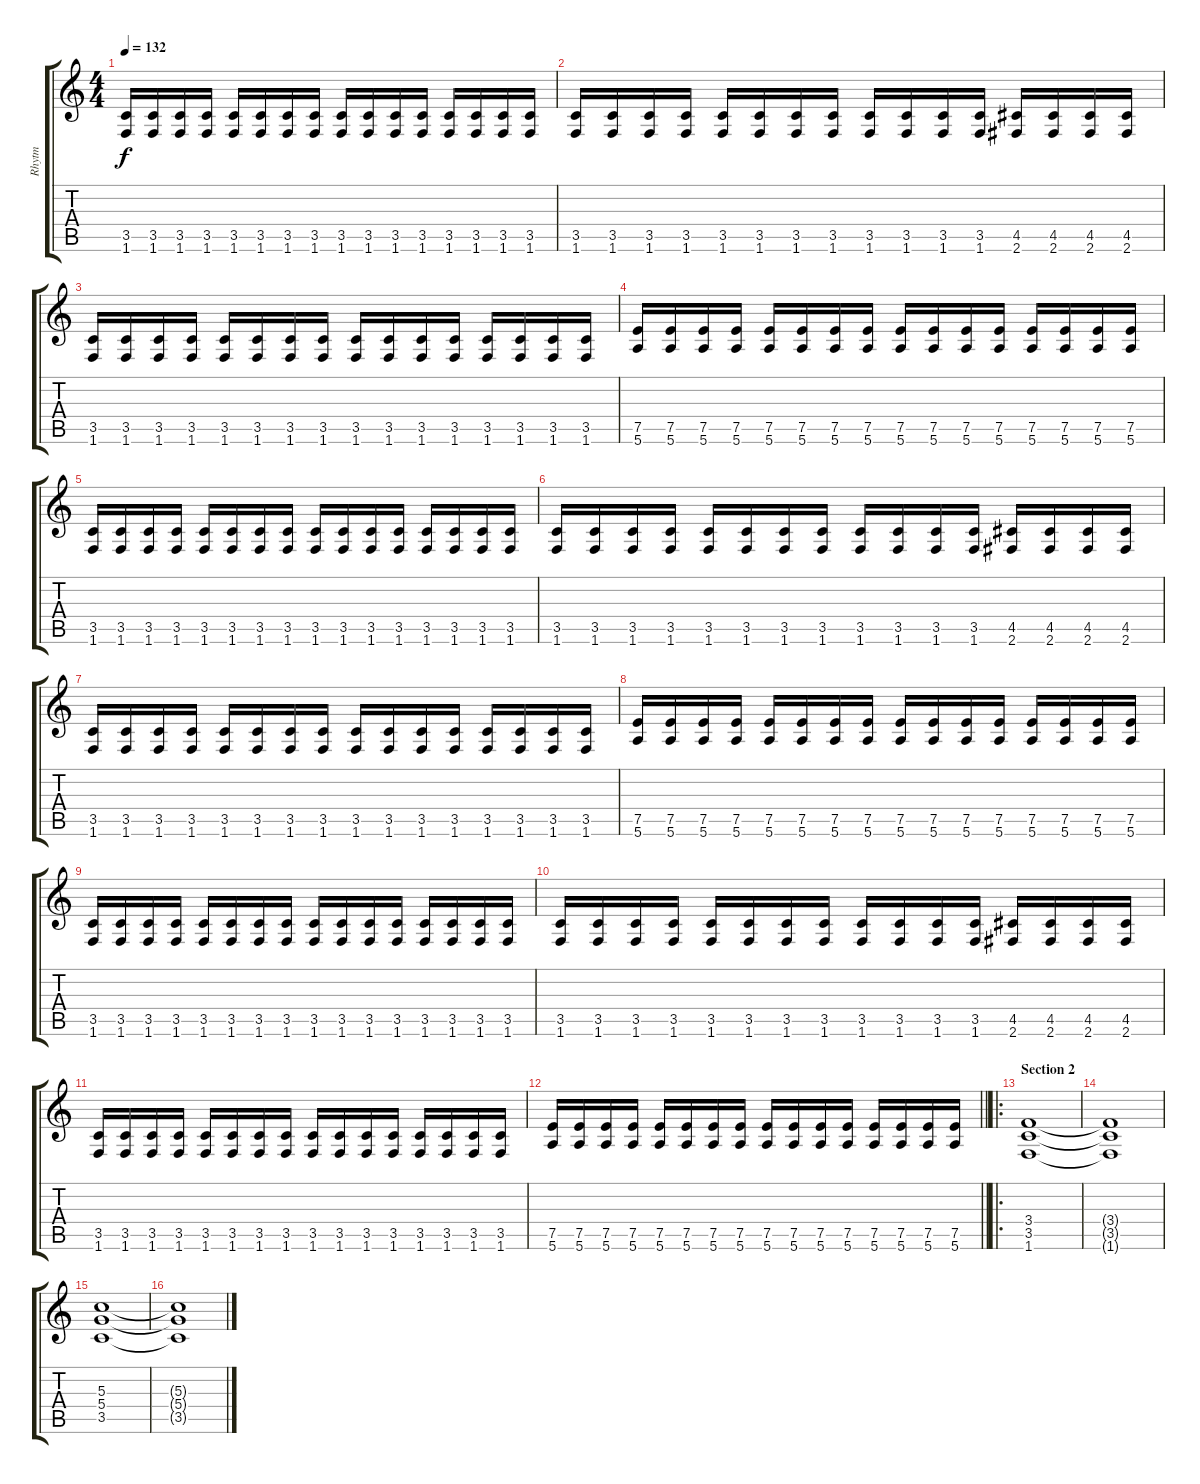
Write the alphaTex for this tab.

\track ("Rhytm" "Rhytm") {instrument overdrivenguitar}
\staff {score tabs}
\tuning (E4 B3 G3 D3 A2 E2) {hide}
\ts (4 4)
\tempo 132
\clef g2
\ks c
(3.5 1.6).16{dy f} (3.5 1.6).16 (3.5 1.6).16 (3.5 1.6).16 (3.5 1.6).16 (3.5 1.6).16 (3.5 1.6).16 (3.5 1.6).16 (3.5 1.6).16 (3.5 1.6).16 (3.5 1.6).16 (3.5 1.6).16 (3.5 1.6).16 (3.5 1.6).16 (3.5 1.6).16 (3.5 1.6).16 |
(3.5 1.6).16 (3.5 1.6).16 (3.5 1.6).16 (3.5 1.6).16 (3.5 1.6).16 (3.5 1.6).16 (3.5 1.6).16 (3.5 1.6).16 (3.5 1.6).16 (3.5 1.6).16 (3.5 1.6).16 (3.5 1.6).16 (4.5 2.6).16 (4.5 2.6).16 (4.5 2.6).16 (4.5 2.6).16 |
(3.5 1.6).16 (3.5 1.6).16 (3.5 1.6).16 (3.5 1.6).16 (3.5 1.6).16 (3.5 1.6).16 (3.5 1.6).16 (3.5 1.6).16 (3.5 1.6).16 (3.5 1.6).16 (3.5 1.6).16 (3.5 1.6).16 (3.5 1.6).16 (3.5 1.6).16 (3.5 1.6).16 (3.5 1.6).16 |
(7.5 5.6).16 (7.5 5.6).16 (7.5 5.6).16 (7.5 5.6).16 (7.5 5.6).16 (7.5 5.6).16 (7.5 5.6).16 (7.5 5.6).16 (7.5 5.6).16 (7.5 5.6).16 (7.5 5.6).16 (7.5 5.6).16 (7.5 5.6).16 (7.5 5.6).16 (7.5 5.6).16 (7.5 5.6).16 |
(3.5 1.6).16 (3.5 1.6).16 (3.5 1.6).16 (3.5 1.6).16 (3.5 1.6).16 (3.5 1.6).16 (3.5 1.6).16 (3.5 1.6).16 (3.5 1.6).16 (3.5 1.6).16 (3.5 1.6).16 (3.5 1.6).16 (3.5 1.6).16 (3.5 1.6).16 (3.5 1.6).16 (3.5 1.6).16 |
(3.5 1.6).16 (3.5 1.6).16 (3.5 1.6).16 (3.5 1.6).16 (3.5 1.6).16 (3.5 1.6).16 (3.5 1.6).16 (3.5 1.6).16 (3.5 1.6).16 (3.5 1.6).16 (3.5 1.6).16 (3.5 1.6).16 (4.5 2.6).16 (4.5 2.6).16 (4.5 2.6).16 (4.5 2.6).16 |
(3.5 1.6).16 (3.5 1.6).16 (3.5 1.6).16 (3.5 1.6).16 (3.5 1.6).16 (3.5 1.6).16 (3.5 1.6).16 (3.5 1.6).16 (3.5 1.6).16 (3.5 1.6).16 (3.5 1.6).16 (3.5 1.6).16 (3.5 1.6).16 (3.5 1.6).16 (3.5 1.6).16 (3.5 1.6).16 |
(7.5 5.6).16 (7.5 5.6).16 (7.5 5.6).16 (7.5 5.6).16 (7.5 5.6).16 (7.5 5.6).16 (7.5 5.6).16 (7.5 5.6).16 (7.5 5.6).16 (7.5 5.6).16 (7.5 5.6).16 (7.5 5.6).16 (7.5 5.6).16 (7.5 5.6).16 (7.5 5.6).16 (7.5 5.6).16 |
(3.5 1.6).16 (3.5 1.6).16 (3.5 1.6).16 (3.5 1.6).16 (3.5 1.6).16 (3.5 1.6).16 (3.5 1.6).16 (3.5 1.6).16 (3.5 1.6).16 (3.5 1.6).16 (3.5 1.6).16 (3.5 1.6).16 (3.5 1.6).16 (3.5 1.6).16 (3.5 1.6).16 (3.5 1.6).16 |
(3.5 1.6).16 (3.5 1.6).16 (3.5 1.6).16 (3.5 1.6).16 (3.5 1.6).16 (3.5 1.6).16 (3.5 1.6).16 (3.5 1.6).16 (3.5 1.6).16 (3.5 1.6).16 (3.5 1.6).16 (3.5 1.6).16 (4.5 2.6).16 (4.5 2.6).16 (4.5 2.6).16 (4.5 2.6).16 |
(3.5 1.6).16 (3.5 1.6).16 (3.5 1.6).16 (3.5 1.6).16 (3.5 1.6).16 (3.5 1.6).16 (3.5 1.6).16 (3.5 1.6).16 (3.5 1.6).16 (3.5 1.6).16 (3.5 1.6).16 (3.5 1.6).16 (3.5 1.6).16 (3.5 1.6).16 (3.5 1.6).16 (3.5 1.6).16 |
\barLineRight lightlight
(7.5 5.6).16 (7.5 5.6).16 (7.5 5.6).16 (7.5 5.6).16 (7.5 5.6).16 (7.5 5.6).16 (7.5 5.6).16 (7.5 5.6).16 (7.5 5.6).16 (7.5 5.6).16 (7.5 5.6).16 (7.5 5.6).16 (7.5 5.6).16 (7.5 5.6).16 (7.5 5.6).16 (7.5 5.6).16 |
\ro
\section ("" "Section 2")
(3.4 3.5 1.6).1 |
(3.4{t} 3.5{t} 1.6{t}).1 |
(5.3 5.4 3.5).1 |
(5.3{t} 5.4{t} 3.5{t}).1
